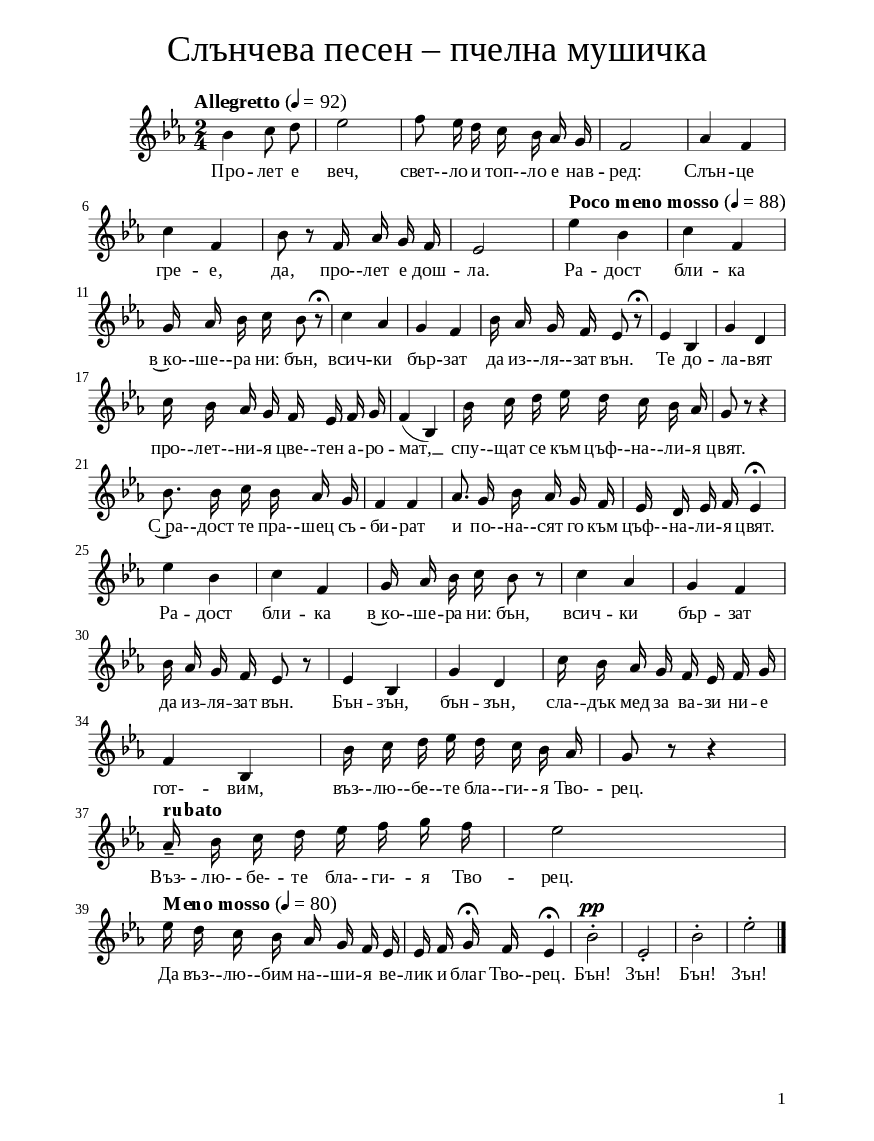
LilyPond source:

\version "2.24.4"

\include "include/globals.ily"

\bookpart {
  \label #'ref125
  \tocItem \markup "Слънчева песен – пчелна мушичка"
  \paper {
    print-all-headers = ##t
    print-page-number = ##t
    print-first-page-number = ##t

    % put page numbers on the bottom
    oddHeaderMarkup = \markup ""
    evenHeaderMarkup = \markup ""
    oddFooterMarkup = \markup
    \fill-line {
      ""
      \if \should-print-page-number \fromproperty #'page:page-number-string
    }
    evenFooterMarkup = \markup
    \fill-line {
      \if \should-print-page-number \fromproperty #'page:page-number-string
      ""
    }

    left-margin = 1.5\cm
    right-margin = 1.5\cm
    top-margin = 1.6\cm
    bottom-margin = 1.2\cm
    ragged-bottom = ##t % do not spread the staves to fill the whole vertical space

    % change distance between staves
    system-system-spacing =
    #'((basic-distance . 11)
       (minimum-distance . 6)
       (padding . 1)
       (stretchability . 12))
  }
  \score {
    \include "include/score-layout.ily"

    \new Voice \relative c' {
      \clef treble
      \key es \major
      \time 2/4
      \tempoFunc "Allegretto" 4 "92"
      \autoBeamOff
      bes'4  c8  d8
      | % 44
      es2 | % 45
      f8  es16  d16  c16
      bes16 as16 g16 |  % 46
      f2 | % 47
      as4 f4 \break | % 48
      c'4 f,4 | % 49
      bes8 r8 f16 as16 g16
      f16 |
      es2 |
      \tempoFunc "Poco meno mosso" 4 "88"
      es'4  bes4 | % 52
      c4 f,4 \break | % 53
      g16 as16  bes16  c16
      bes8 r8 ^\fermata |  % 54
      c4 as4 |  % 55
      g4 f4 | % 56
      bes16 as16 g16 f16 es8
      r8 ^\fermata   | % 57
      es4 bes4 |  g'4 d4 | \break % 58
      % 59
      c'16  bes16 as16 g16
      f16 es16 f16 g16 |
      f4 ( bes,4 )  | % 61
      bes'16  c16  d16  es16
      d16  c16  bes16 as16 | % 62
      g8 r8 r4 \break  | % 63
      bes8.  bes16  c16  bes16
      as16 g16  | % 64
      f4 f4 | % 65
      as8. g16  bes16 as16 g16
      f16 | % 66
      es16 d16 es16 f16 es4
      ^\fermata | \break % 67
      es'4  bes4 | % 68
      c4 f,4 | % 69
      g16 as16  bes16  c16
      bes8 r8  |
      c4 as4 |   % 71
      g4 f4 |  \break % 72
      bes16 as16 g16 f16 es8
      r8 |  % 73
      es4 bes4 |  % 74
      g'4 d4 | % 75
      c'16  bes16 as16 g16
      f16 es16 f16 g16 |  \break % 76
      f4 bes,4  | % 77
      bes'16  c16  d16  es16
      d16  c16  bes16 as16 |  % 78
      g8 r8 r4 |
      \tempo"rubato" as16 -- bes16
      c16  d16  es16  f16
      g16  f16 |
      es2 \break | % 81
      \tempoFunc "Meno mosso" 4 "80"
      es16  d16  c16  bes16
      as16 g16 f16 es16 |  % 82
      es16 f16 g16 ^\fermata f16
      es4 ^\fermata | % 83
      bes'2 -. ^\pp | % 84
      es,2 -. | % 85
      bes'2 -. | % 86
      es2 -. \bar "|."
    }

    \addlyrics {
      Про --
      лет е веч, "свет-" -- ло и "топ-" -- ло
      е нав -- ред: Слън -- це гре --
      е, да, "про-" -- лет е дош -- ла. Ра
      -- дост бли -- ка "в~ко-" -- "ше-" -- ра
      ни: бън, всич -- ки бър -- зат да
      "из-" -- "ля-" -- зат вън. Те до -- ла --
      вят "про-" -- "лет-" -- ни -- я "цве-" -- тен
      а -- ро -- мат, __ "спу-" -- щат се
      към "цъф-" -- "на-" -- ли -- я цвят.
      "С~ра-" -- дост те "пра-" -- шец съ --
      би -- рат и "по-" -- "на-" -- сят го към
      "цъф-" -- на -- ли -- я цвят. Ра --
      дост бли -- ка "в~ко-" -- ше -- ра
      ни: бън, всич -- ки бър -- зат да
      из -- ля -- зат вън. Бън -- зън,
      бън -- зън, "сла-" -- дък мед за ва --
      зи ни -- е "гот-" -- вим, "въз-" -- "лю-" --
      "бе-" -- те "бла-" -- "ги-" -- я "Тво-" -- рец.
      "Въз-" -- "лю-" -- "бе-" -- те "бла-" -- "ги-" -- я
      Тво -- рец. Да "въз-" -- "лю-" -- бим "на-"
      -- ши -- я ве -- лик и благ "Тво-" --
      рец. Бън! Зън! Бън! Зън!
    }

    \header {
      title = \titleFunc #'ref_desc_13 "Слънчева песен – пчелна мушичка" "Slănčeva pesen – pčelna mušička"
    }

    \midi{}

  } % score

} % bookpart
